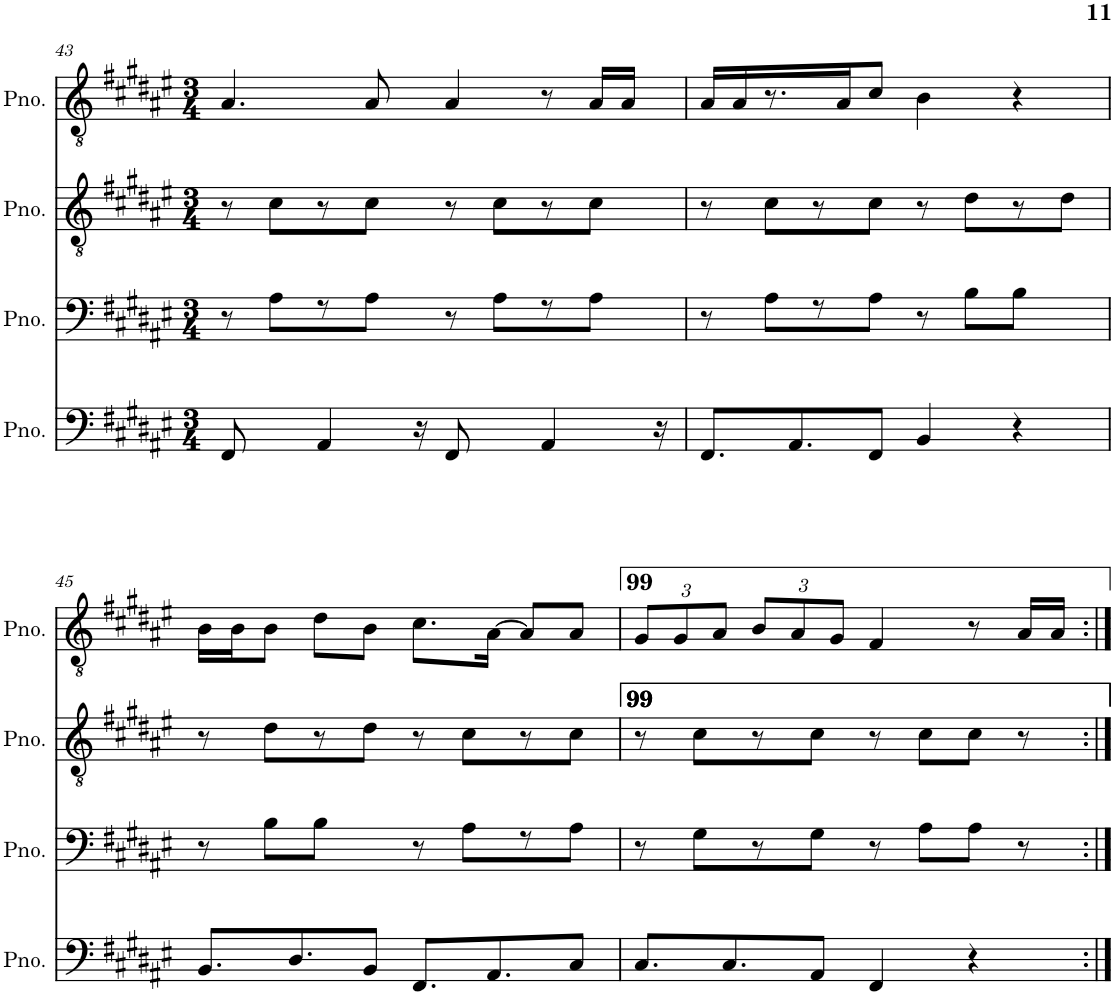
**kern	**kern	**kern	**kern
*part4	*part3	*part2	*part1
*staff4	*staff3	*staff2	*staff1
*I"Piano	*I"Piano	*I"Piano	*I"Piano
*I'Pno.	*I'Pno.	*I'Pno.	*I'Pno.
!!LO:PB:g=z
*clefF4	*clefF4	*clefGv2	*clefGv2
*k[f#c#g#d#a#e#]	*k[f#c#g#d#a#e#]	*k[f#c#g#d#a#e#]	*k[f#c#g#d#a#e#]
*M3/4	*M3/4	*M3/4	*M3/4
=43	=43	=43	=43
8FF#/	8r	8r	4.A#/
8ryy	8A#\L	8c#\L	.
4AA#/	8r	8r	.
.	8A#\J	8c#\J	8A#/
16r	16ryy	16ryy	16ryy
8FF#/	8r	8r	[8.A#/
16ryy	[16A#\L	[16c#\L	.
16ryy	16ryy	16ryy	16ryy
4AA#/	8r	8r	8r
.	8A#\J	8c#\J	16A#/LL
.	.	.	16A#/JJ
16r	16ryy	16ryy	16ryy
=44	=44	=44	=44
8.FF#/L	8r	8r	16A#/LL
.	.	.	16A#/]
.	16A#\L]	16c#\L]	16A#/J
16ryy	8A#\L	8c#\L	8.r
8.AA#/	.	.	.
.	8r	8r	.
.	.	.	16A#/K
8FF#/J	8A#\J	8c#\J	8c#/J
4BB/	8r	8r	4B\
.	8B\L	8d#\L	.
4r	8B\J	8r	4r
.	8ryy	8d#\J	.
!!LO:LB:g=z
=45	=45	=45	=45
8.BB/L	8r	8r	16B\LL
.	.	.	16B\J
.	8B\L	8d#\L	8B\J
8.D#/	.	.	.
.	8B\J	8r	8d#\L
8BB/J	8ryy	8d#\J	8B\J
8.FF#/L	8r	8r	8.c#\L
.	8A#\L	8c#\L	.
[16AA#/	.	.	[>16A#\Jk
8ryy	8r	8r	8A#/L]
8C#/J	8A#\J	8c#\J	8A#/J
=46	=46	=46	=46
*	*	*	*Xbrackettup
8.C#/L	8r	8r	12G#/L
.	.	.	12G#/
.	8G#\L	8c#\L	.
.	.	.	12A#/J
8AA#/]	.	.	.
.	8r	8r	12B/L
8.C#/	.	.	.
.	.	.	12A#/
.	8G#\J	8c#\J	.
.	.	.	12G#/J
8AA#/J	8r	8r	4F#/
4FF#/	8A#\L	8c#\L	.
.	8A#\J	8c#\J	8r
4r	8r	8r	16A#/LL
.	.	.	16A#/JJ
.	8ryy	8ryy	8ryy
=:|!	=:|!	=:|!	=:|!
*-	*-	*-	*-
